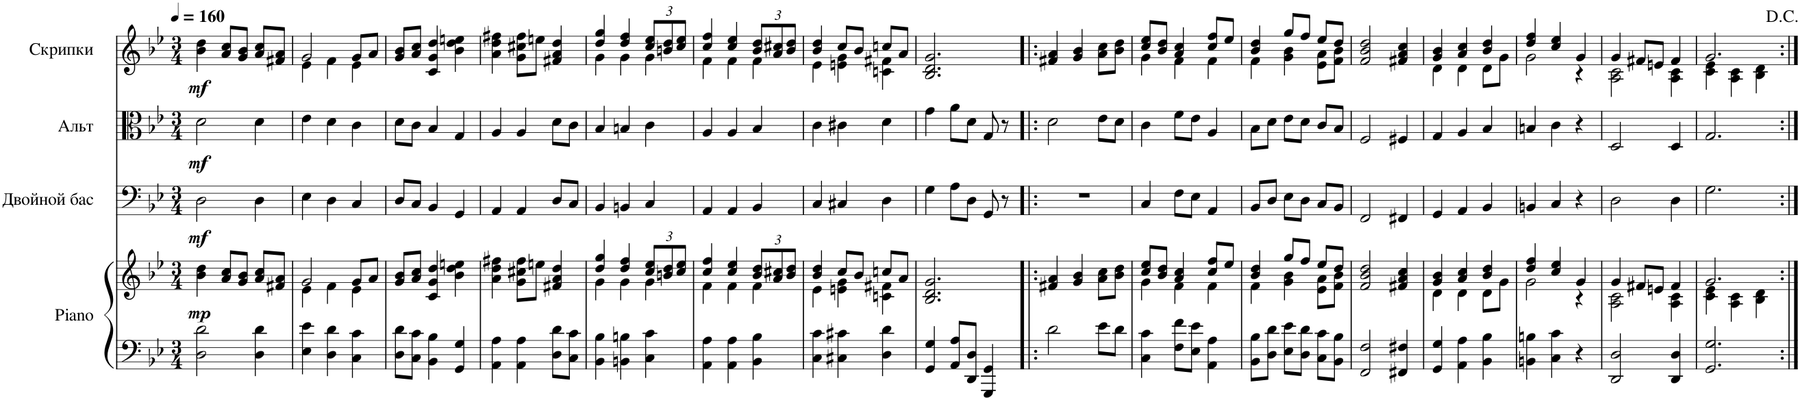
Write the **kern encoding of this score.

**kern	**kern	**dynam	**kern	**dynam	**kern	**dynam	**kern	**dynam
*part4	*part4	*part4	*part3	*part3	*part2	*part2	*part1	*part1
*staff5	*staff4	*staff4/5	*staff3	*staff3	*staff2	*staff2	*staff1	*staff1
*I"Piano	*	*	*I"Двойной бас	*	*I"Альт	*	*I"Скрипки	*
*I'Pno.	*	*	*	*	*	*	*	*
*clefF4	*clefG2	*	*clefF4	*	*clefC3	*	*clefG2	*
*	*	*	*Trd7c12	*	*	*	*	*
*k[b-e-]	*k[b-e-]	*	*k[b-e-]	*	*k[b-e-]	*	*k[b-e-]	*
*M3/4	*M3/4	*	*M3/4	*	*M3/4	*	*M3/4	*
*MM160	*MM160	*	*MM160	*	*MM160	*	*MM160	*
=1	=1	=1	=1	=1	=1	=1	=1	=1
!	!	!LO:DY:b	!	!LO:DY:b	!	!LO:DY:b	!	!LO:DY:b
2D\ 2d\	4b-\ 4dd\	mp	2D\	mf	2d\	mf	4b-\ 4dd\	mf
.	8a/ 8cc/L	.	.	.	.	.	8a/ 8cc/L	.
.	8g/ 8b-/J	.	.	.	.	.	8g/ 8b-/J	.
4D\ 4d\	8a/ 8cc/L	.	4D\	.	4d\	.	8a/ 8cc/L	.
.	8f#X/ 8a/J	.	.	.	.	.	8f#X/ 8a/J	.
=2	=2	=2	=2	=2	=2	=2	=2	=2
*	*^	*	*	*	*	*	*^	*
4E-\ 4e-\	2g/	4e-\	.	4E-\	.	4e-\	.	2g/	4e-\	.
4D\ 4d\	.	4f\	.	4D\	.	4d\	.	.	4f\	.
4C\ 4c\	8g/L	4e-\	.	4C/	.	4c\	.	8g/L	4e-\	.
.	8a/J	.	.	.	.	.	.	8a/J	.	.
*	*v	*v	*	*	*	*	*	*v	*v	*
=3	=3	=3	=3	=3	=3	=3	=3	=3
8D\ 8d\L	8g/ 8b-/L	.	8D/L	.	8d\L	.	8g/ 8b-/L	.
8C\ 8c\J	8a/ 8cc/J	.	8C/J	.	8c\J	.	8a/ 8cc/J	.
4BB-\ 4B-\	4c/ 4g/ 4dd/	.	4BB-/	.	4B-/	.	4c/ 4g/ 4dd/	.
4GG/ 4G/	4b-\ 4dd\ 4een\	.	4GG/	.	4G/	.	4b-\ 4dd\ 4een\	.
=4	=4	=4	=4	=4	=4	=4	=4	=4
4AA\ 4A\	4a\ 4dd\ 4ff#X\	.	4AA/	.	4A/	.	4a\ 4dd\ 4ff#X\	.
4AA\ 4A\	8g\ 8cc#X\ 8ff#\L	.	4AA/	.	4A/	.	8g\ 8cc#X\ 8ff#\L	.
.	8een\J	.	.	.	.	.	8een\J	.
8D\ 8d\L	4f#X/ 4a/ 4dd/	.	8D/L	.	8d\L	.	4f#X/ 4a/ 4dd/	.
8C\ 8c\J	.	.	8C/J	.	8c\J	.	.	.
=5	=5	=5	=5	=5	=5	=5	=5	=5
*	*^	*	*	*	*	*	*^	*
4BB-\ 4B-\	4dd/ 4gg/	4g\	.	4BB-/	.	4B-/	.	4dd/ 4gg/	4g\	.
4BBn\ 4Bn\	4dd/ 4ff/	4g\	.	4BBn/	.	4Bn/	.	4dd/ 4ff/	4g\	.
*	*Xbrackettup	*	*	*	*	*	*	*Xbrackettup	*	*
4C\ 4c\	12cc/ 12ee-/L	4g\	.	4C/	.	4c\	.	12cc/ 12ee-/L	4g\	.
.	12bn/ 12dd/	.	.	.	.	.	.	12bn/ 12dd/	.	.
.	12cc/ 12ee-/J	.	.	.	.	.	.	12cc/ 12ee-/J	.	.
=6	=6	=6	=6	=6	=6	=6	=6	=6	=6	=6
4AA\ 4A\	4cc/ 4ff/	4f\	.	4AA/	.	4A/	.	4cc/ 4ff/	4f\	.
4AA\ 4A\	4cc/ 4ee-/	4f\	.	4AA/	.	4A/	.	4cc/ 4ee-/	4f\	.
4BB-\ 4B-\	12b-/ 12dd/L	4f\	.	4BB-/	.	4B-/	.	12b-/ 12dd/L	4f\	.
.	12a/ 12cc#X/	.	.	.	.	.	.	12a/ 12cc#X/	.	.
.	12b-/ 12dd/J	.	.	.	.	.	.	12b-/ 12dd/J	.	.
=7	=7	=7	=7	=7	=7	=7	=7	=7	=7	=7
4C\ 4c\	4b-/ 4dd/	4e-\	.	4C/	.	4c\	.	4b-/ 4dd/	4e-\	.
4C#X\ 4c#X\	8cc/L	4en\ 4g\	.	4C#X/	.	4c#X\	.	8cc/L	4en\ 4g\	.
.	8b-/J	.	.	.	.	.	.	8b-/J	.	.
4D\ 4d\	8ccn/L	4cn\ 4f#X\	.	4D\	.	4d\	.	8ccn/L	4cn\ 4f#X\	.
.	8a/J	.	.	.	.	.	.	8a/J	.	.
*	*v	*v	*	*	*	*	*	*v	*v	*
=8	=8	=8	=8	=8	=8	=8	=8	=8
4GG/ 4G/	2.B-/ 2.d/ 2.g/	.	4G\	.	4g\	.	2.B-/ 2.d/ 2.g/	.
8AA/ 8A/L	.	.	8A\L	.	8a\L	.	.	.
8DD/ 8D/J	.	.	8D\J	.	8d\J	.	.	.
4GGG/ 4GG/	.	.	8GG/	.	8G/	.	.	.
.	.	.	8r	.	8r	.	.	.
=9!|:	=9!|:	=9!|:	=9!|:	=9!|:	=9!|:	=9!|:	=9!|:	=9!|:
2d\	4f#X/ 4a/	.	2.r	.	2d\	.	4f#X/ 4a/	.
.	4g/ 4b-/	.	.	.	.	.	4g/ 4b-/	.
8e-\L	8a\ 8cc\L	.	.	.	8e-\L	.	8a\ 8cc\L	.
8d\J	8b-\ 8dd\J	.	.	.	8d\J	.	8b-\ 8dd\J	.
=10	=10	=10	=10	=10	=10	=10	=10	=10
*	*^	*	*	*	*	*	*^	*
4C\ 4c\	8cc/ 8ee-/L	4g\	.	4C/	.	4c\	.	8cc/ 8ee-/L	4g\	.
.	8b-/ 8dd/J	.	.	.	.	.	.	8b-/ 8dd/J	.	.
8F\ 8f\L	4a/ 4cc/	4f\	.	8F\L	.	8f\L	.	4a/ 4cc/	4f\	.
8E-\ 8e-\J	.	.	.	8E-\J	.	8e-\J	.	.	.	.
4AA\ 4A\	8cc/ 8ff/L	4f\	.	4AA/	.	4A/	.	8cc/ 8ff/L	4f\	.
.	8ee-/J	.	.	.	.	.	.	8ee-/J	.	.
=11	=11	=11	=11	=11	=11	=11	=11	=11	=11	=11
8BB-\ 8B-\L	4b-/ 4dd/	4f\	.	8BB-/L	.	8B-\L	.	4b-/ 4dd/	4f\	.
8D\ 8d\J	.	.	.	8D/J	.	8d\J	.	.	.	.
8E-\ 8e-\L	8gg/L	4g\ 4b-\	.	8E-\L	.	8e-\L	.	8gg/L	4g\ 4b-\	.
8D\ 8d\J	8ff/J	.	.	8D\J	.	8d\J	.	8ff/J	.	.
8C\ 8c\L	8ee-/L	8e-\ 8a\L	.	8C/L	.	8c/L	.	8ee-/L	8e-\ 8a\L	.
8BB-\ 8B-\J	8dd/J	8f\ 8b-\J	.	8BB-/J	.	8B-/J	.	8dd/J	8f\ 8b-\J	.
*	*v	*v	*	*	*	*	*	*v	*v	*
=12	=12	=12	=12	=12	=12	=12	=12	=12
2FF/ 2F/	2f/ 2b-/ 2dd/	.	2FF/	.	2F/	.	2f/ 2b-/ 2dd/	.
4FF#X/ 4F#X/	4f#X/ 4a/ 4cc/	.	4FF#X/	.	4F#X/	.	4f#X/ 4a/ 4cc/	.
=13	=13	=13	=13	=13	=13	=13	=13	=13
*	*^	*	*	*	*	*	*^	*
4GG/ 4G/	4g/ 4b-/	4d\	.	4GG/	.	4G/	.	4g/ 4b-/	4d\	.
4AA\ 4A\	4a/ 4cc/	4d\	.	4AA/	.	4A/	.	4a/ 4cc/	4d\	.
4BB-\ 4B-\	4b-/ 4dd/	8d\L	.	4BB-/	.	4B-/	.	4b-/ 4dd/	8d\L	.
.	.	8g\J	.	.	.	.	.	.	8g\J	.
=14	=14	=14	=14	=14	=14	=14	=14	=14	=14	=14
4BBn\ 4Bn\	4dd/ 4ff/	2g\	.	4BBn/	.	4Bn/	.	4dd/ 4ff/	2g\	.
4C\ 4c\	4cc/ 4ee-/	.	.	4C/	.	4c\	.	4cc/ 4ee-/	.	.
4r	4g/	4r	.	4r	.	4r	.	4g/	4r	.
=15	=15	=15	=15	=15	=15	=15	=15	=15	=15	=15
2DD/ 2D/	4g/	2A\ 2c\	.	2D\	.	2D/	.	4g/	2A\ 2c\	.
.	8f#X/L	.	.	.	.	.	.	8f#X/L	.	.
.	8en/J	.	.	.	.	.	.	8en/J	.	.
4DD/ 4D/	4f#/	4A\ 4c\	.	4D\	.	4D/	.	4f#/	4A\ 4c\	.
=16	=16	=16	=16	=16	=16	=16	=16	=16	=16	=16
2.GG/ 2.G/	2.g/	4c\ 4e-\	.	2.G\	.	2.G/	.	2.g/	4c\ 4e-\	.
.	.	4A\ 4c\	.	.	.	.	.	.	4A\ 4c\	.
.	.	4B-\ 4d\	.	.	.	.	.	.	4B-\ 4d\	.
*	*v	*v	*	*	*	*	*	*v	*v	*
=:|!	=:|!	=:|!	=:|!	=:|!	=:|!	=:|!	=:|!	=:|!
*-	*-	*-	*-	*-	*-	*-	*-	*-
